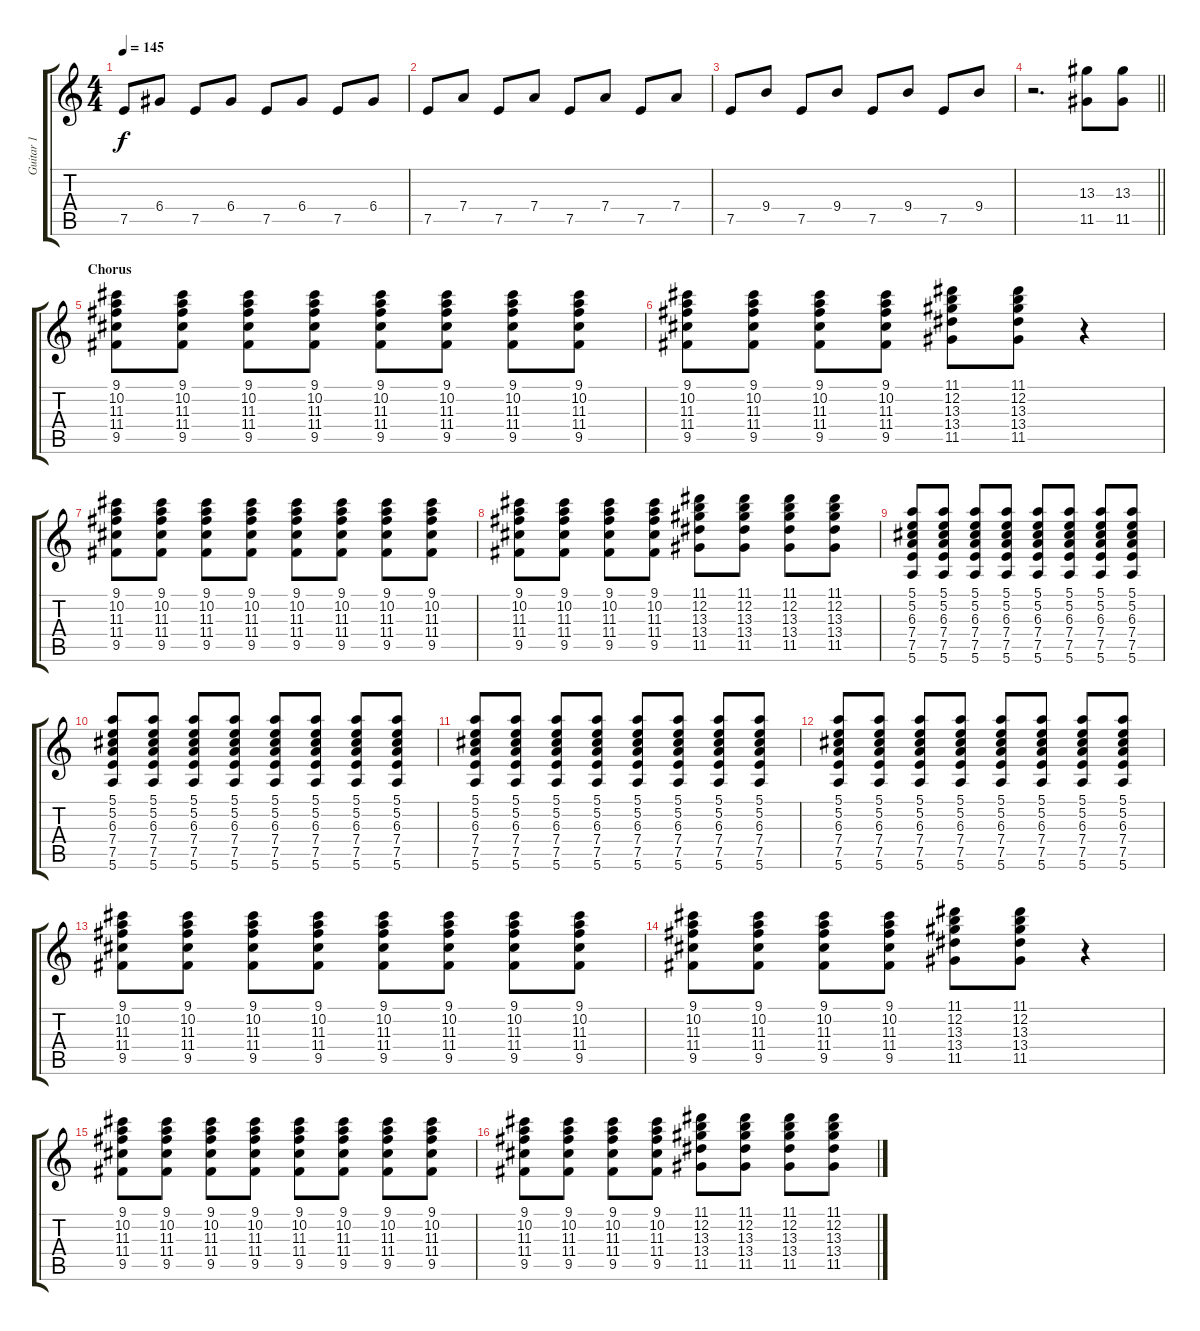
\track ("Guitar 1" "Guitar 1") {instrument overdrivenguitar}
\staff {score tabs}
\tuning (E4 B3 G3 D3 A2 E2) {hide}
\ts (4 4)
\tempo 145
\clef g2
\ks c
7.5.8{dy f volume 5} 6.4.8 7.5.8 6.4.8 7.5.8 6.4.8 7.5.8 6.4.8 |
7.5.8 7.4.8 7.5.8 7.4.8 7.5.8 7.4.8 7.5.8 7.4.8 |
7.5.8 9.4.8 7.5.8 9.4.8 7.5.8 9.4.8 7.5.8 9.4.8 |
\barLineRight lightlight
r.2{d} (13.3 11.5).8 (13.3 11.5).8 |
\section ("" "Chorus")
(9.1 10.2 11.3 11.4 9.5).8{volume 16} (9.1 10.2 11.3 11.4 9.5).8 (9.1 10.2 11.3 11.4 9.5).8 (9.1 10.2 11.3 11.4 9.5).8 (9.1 10.2 11.3 11.4 9.5).8 (9.1 10.2 11.3 11.4 9.5).8 (9.1 10.2 11.3 11.4 9.5).8 (9.1 10.2 11.3 11.4 9.5).8 |
(9.1 10.2 11.3 11.4 9.5).8 (9.1 10.2 11.3 11.4 9.5).8 (9.1 10.2 11.3 11.4 9.5).8 (9.1 10.2 11.3 11.4 9.5).8 (11.1 12.2 13.3 13.4 11.5).8 (11.1 12.2 13.3 13.4 11.5).8 r.4 |
(9.1 10.2 11.3 11.4 9.5).8 (9.1 10.2 11.3 11.4 9.5).8 (9.1 10.2 11.3 11.4 9.5).8 (9.1 10.2 11.3 11.4 9.5).8 (9.1 10.2 11.3 11.4 9.5).8 (9.1 10.2 11.3 11.4 9.5).8 (9.1 10.2 11.3 11.4 9.5).8 (9.1 10.2 11.3 11.4 9.5).8 |
(9.1 10.2 11.3 11.4 9.5).8 (9.1 10.2 11.3 11.4 9.5).8 (9.1 10.2 11.3 11.4 9.5).8 (9.1 10.2 11.3 11.4 9.5).8 (11.1 12.2 13.3 13.4 11.5).8 (11.1 12.2 13.3 13.4 11.5).8 (11.1 12.2 13.3 13.4 11.5).8 (11.1 12.2 13.3 13.4 11.5).8 |
(5.1 5.2 6.3 7.4 7.5 5.6).8 (5.1 5.2 6.3 7.4 7.5 5.6).8 (5.1 5.2 6.3 7.4 7.5 5.6).8 (5.1 5.2 6.3 7.4 7.5 5.6).8 (5.1 5.2 6.3 7.4 7.5 5.6).8 (5.1 5.2 6.3 7.4 7.5 5.6).8 (5.1 5.2 6.3 7.4 7.5 5.6).8 (5.1 5.2 6.3 7.4 7.5 5.6).8 |
(5.1 5.2 6.3 7.4 7.5 5.6).8 (5.1 5.2 6.3 7.4 7.5 5.6).8 (5.1 5.2 6.3 7.4 7.5 5.6).8 (5.1 5.2 6.3 7.4 7.5 5.6).8 (5.1 5.2 6.3 7.4 7.5 5.6).8 (5.1 5.2 6.3 7.4 7.5 5.6).8 (5.1 5.2 6.3 7.4 7.5 5.6).8 (5.1 5.2 6.3 7.4 7.5 5.6).8 |
(5.1 5.2 6.3 7.4 7.5 5.6).8 (5.1 5.2 6.3 7.4 7.5 5.6).8 (5.1 5.2 6.3 7.4 7.5 5.6).8 (5.1 5.2 6.3 7.4 7.5 5.6).8 (5.1 5.2 6.3 7.4 7.5 5.6).8 (5.1 5.2 6.3 7.4 7.5 5.6).8 (5.1 5.2 6.3 7.4 7.5 5.6).8 (5.1 5.2 6.3 7.4 7.5 5.6).8 |
(5.1 5.2 6.3 7.4 7.5 5.6).8 (5.1 5.2 6.3 7.4 7.5 5.6).8 (5.1 5.2 6.3 7.4 7.5 5.6).8 (5.1 5.2 6.3 7.4 7.5 5.6).8 (5.1 5.2 6.3 7.4 7.5 5.6).8 (5.1 5.2 6.3 7.4 7.5 5.6).8 (5.1 5.2 6.3 7.4 7.5 5.6).8 (5.1 5.2 6.3 7.4 7.5 5.6).8 |
(9.1 10.2 11.3 11.4 9.5).8 (9.1 10.2 11.3 11.4 9.5).8 (9.1 10.2 11.3 11.4 9.5).8 (9.1 10.2 11.3 11.4 9.5).8 (9.1 10.2 11.3 11.4 9.5).8 (9.1 10.2 11.3 11.4 9.5).8 (9.1 10.2 11.3 11.4 9.5).8 (9.1 10.2 11.3 11.4 9.5).8 |
(9.1 10.2 11.3 11.4 9.5).8 (9.1 10.2 11.3 11.4 9.5).8 (9.1 10.2 11.3 11.4 9.5).8 (9.1 10.2 11.3 11.4 9.5).8 (11.1 12.2 13.3 13.4 11.5).8 (11.1 12.2 13.3 13.4 11.5).8 r.4 |
(9.1 10.2 11.3 11.4 9.5).8 (9.1 10.2 11.3 11.4 9.5).8 (9.1 10.2 11.3 11.4 9.5).8 (9.1 10.2 11.3 11.4 9.5).8 (9.1 10.2 11.3 11.4 9.5).8 (9.1 10.2 11.3 11.4 9.5).8 (9.1 10.2 11.3 11.4 9.5).8 (9.1 10.2 11.3 11.4 9.5).8 |
(9.1 10.2 11.3 11.4 9.5).8 (9.1 10.2 11.3 11.4 9.5).8 (9.1 10.2 11.3 11.4 9.5).8 (9.1 10.2 11.3 11.4 9.5).8 (11.1 12.2 13.3 13.4 11.5).8 (11.1 12.2 13.3 13.4 11.5).8 (11.1 12.2 13.3 13.4 11.5).8 (11.1 12.2 13.3 13.4 11.5).8
